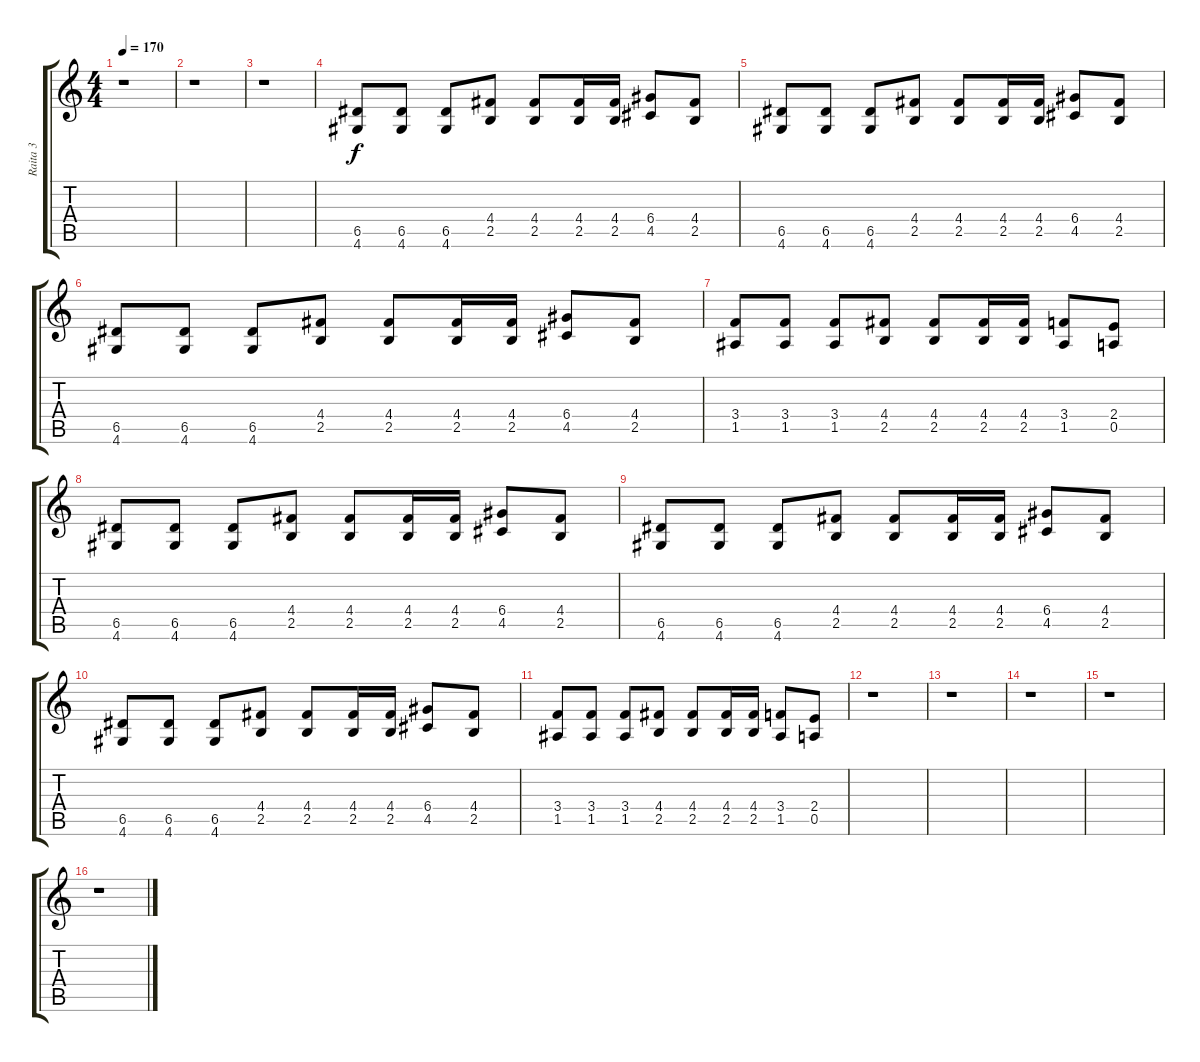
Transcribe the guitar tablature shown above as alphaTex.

\track ("Raita 3" "Raita 3") {instrument distortionguitar}
\staff {score tabs}
\tuning (E4 B3 G3 D3 A2 E2) {hide}
\ts (4 4)
\tempo 170
\clef g2
\ks c
r.1{dy f instrument distortionguitar} |
r.1 |
r.1 |
(6.5 4.6).8 (6.5 4.6).8 (6.5 4.6).8 (4.4 2.5).8 (4.4 2.5).8 (4.4 2.5).16 (4.4 2.5).16 (6.4 4.5).8 (4.4 2.5).8 |
(6.5 4.6).8 (6.5 4.6).8 (6.5 4.6).8 (4.4 2.5).8 (4.4 2.5).8 (4.4 2.5).16 (4.4 2.5).16 (6.4 4.5).8 (4.4 2.5).8 |
(6.5 4.6).8 (6.5 4.6).8 (6.5 4.6).8 (4.4 2.5).8 (4.4 2.5).8 (4.4 2.5).16 (4.4 2.5).16 (6.4 4.5).8 (4.4 2.5).8 |
(3.4 1.5).8 (3.4 1.5).8 (3.4 1.5).8 (4.4 2.5).8 (4.4 2.5).8 (4.4 2.5).16 (4.4 2.5).16 (3.4 1.5).8 (2.4 0.5).8 |
(6.5 4.6).8 (6.5 4.6).8 (6.5 4.6).8 (4.4 2.5).8 (4.4 2.5).8 (4.4 2.5).16 (4.4 2.5).16 (6.4 4.5).8 (4.4 2.5).8 |
(6.5 4.6).8 (6.5 4.6).8 (6.5 4.6).8 (4.4 2.5).8 (4.4 2.5).8 (4.4 2.5).16 (4.4 2.5).16 (6.4 4.5).8 (4.4 2.5).8 |
(6.5 4.6).8 (6.5 4.6).8 (6.5 4.6).8 (4.4 2.5).8 (4.4 2.5).8 (4.4 2.5).16 (4.4 2.5).16 (6.4 4.5).8 (4.4 2.5).8 |
(3.4 1.5).8 (3.4 1.5).8 (3.4 1.5).8 (4.4 2.5).8 (4.4 2.5).8 (4.4 2.5).16 (4.4 2.5).16 (3.4 1.5).8 (2.4 0.5).8 |
r.1 |
r.1 |
r.1 |
r.1 |
r.1
